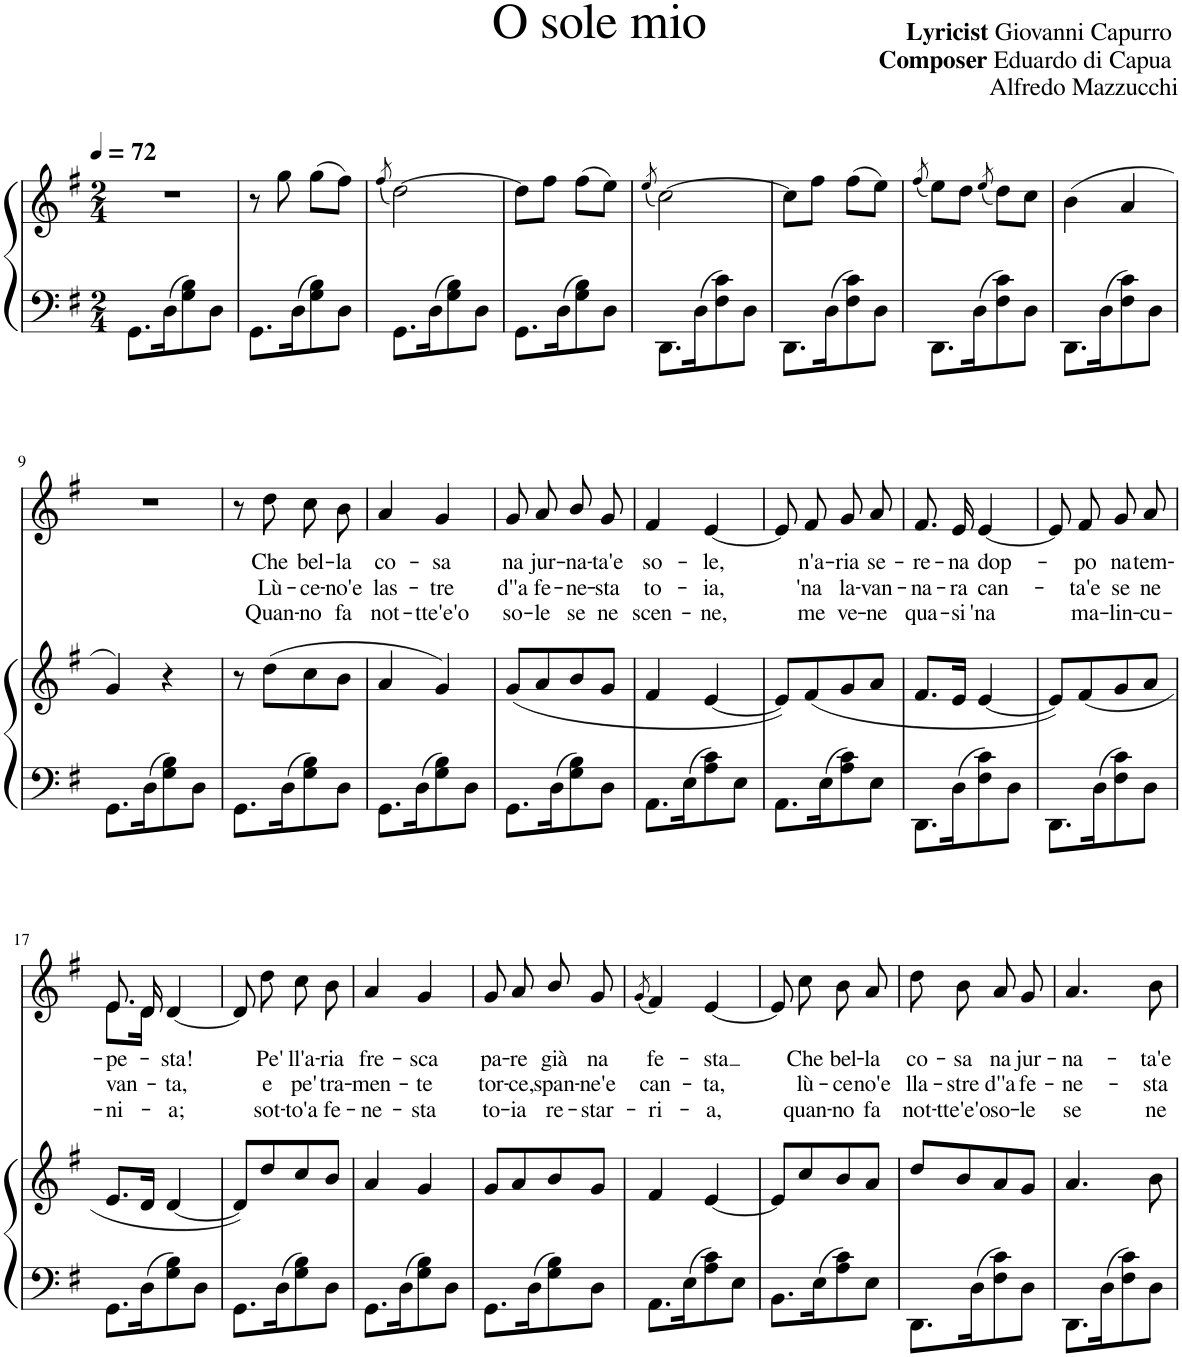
**kern	**kern	**kern	**text	**text	**text
*part2	*part2	*part1	*part1	*part1	*part1
*staff3	*staff2	*staff1	*staff1	*staff1	*staff1
*I"Piano	*	*I"Flute	*	*	*
*I'Pno	*	*I'Fl	*	*	*
*clefF4	*clefG2	*clefG2	*	*	*
*k[f#]	*k[f#]	*k[f#]	*	*	*
*M2/4	*M2/4	*M2/4	*	*	*
*MM72	*MM72	*MM72	*	*	*
=1	=1	=1	=1	=1	=1
8.GG\L	2r	2r	.	.	.
16D\K	.	.	.	.	.
8G\ 8B\	.	.	.	.	.
8D\J	.	.	.	.	.
=2	=2	=2	=2	=2	=2
8.GG\L	8r	2r	.	.	.
.	8gg\	.	.	.	.
16D\K	.	.	.	.	.
8G\ 8B\	(8gg\L	.	.	.	.
8D\J	8ff#\J)	.	.	.	.
=3	=3	=3	=3	=3	=3
.	(8qff#/	.	.	.	.
8.GG\L	[2dd\)	2r	.	.	.
16D\K	.	.	.	.	.
8G\ 8B\	.	.	.	.	.
8D\J	.	.	.	.	.
=4	=4	=4	=4	=4	=4
8.GG\L	8dd\L]	2r	.	.	.
.	8ff#\J	.	.	.	.
16D\K	.	.	.	.	.
8G\ 8B\	(8ff#\L	.	.	.	.
8D\J	8ee\J)	.	.	.	.
=5	=5	=5	=5	=5	=5
.	(8qee/	.	.	.	.
8.DD\L	[2cc\)	2r	.	.	.
16D\K	.	.	.	.	.
8F#\ 8c\	.	.	.	.	.
8D\J	.	.	.	.	.
=6	=6	=6	=6	=6	=6
8.DD\L	8cc\L]	2r	.	.	.
.	8ff#\J	.	.	.	.
16D\K	.	.	.	.	.
8F#\ 8c\	(8ff#\L	.	.	.	.
8D\J	8ee\J)	.	.	.	.
=7	=7	=7	=7	=7	=7
.	(8qff#/	.	.	.	.
8.DD\L	8ee\L)	2r	.	.	.
.	8dd\J	.	.	.	.
16D\K	.	.	.	.	.
.	(8qee/	.	.	.	.
8F#\ 8c\	8dd\L)	.	.	.	.
8D\J	8cc\J	.	.	.	.
=8	=8	=8	=8	=8	=8
8.DD\L	(4b\	2r	.	.	.
16D\K	.	.	.	.	.
8F#\ 8c\	4a/	.	.	.	.
8D\J	.	.	.	.	.
!!LO:LB:g=z
=9	=9	=9	=9	=9	=9
8.GG\L	4g/)	2r	.	.	.
16D\K	.	.	.	.	.
8G\ 8B\	4r	.	.	.	.
8D\J	.	.	.	.	.
=10	=10	=10	=10	=10	=10
8.GG\L	8r	8r	.	.	.
!	!	!	!LO:LY:b	!LO:LY:b	!LO:LY:b
.	(8dd\L	8dd\	Che	Lù-	Quan-
16D\K	.	.	.	.	.
!	!	!	!LO:LY:b	!LO:LY:b	!LO:LY:b
8G\ 8B\	8cc\	8cc\	bel-	-ce-	-no
!	!	!	!LO:LY:b	!LO:LY:b	!LO:LY:b
8D\J	8b\J	8b\	-la	-no'e	fa
=11	=11	=11	=11	=11	=11
!	!	!	!LO:LY:b	!LO:LY:b	!LO:LY:b
8.GG\L	4a/	4a/	co-	las-	not-
16D\K	.	.	.	.	.
!	!	!	!LO:LY:b	!LO:LY:b	!LO:LY:b
8G\ 8B\	4g/)	4g/	-sa	-tre	-tte'e'o
8D\J	.	.	.	.	.
=12	=12	=12	=12	=12	=12
!	!	!	!LO:LY:b	!LO:LY:b	!LO:LY:b
8.GG\L	(8g/L	8g/	na	d''a	so-
!	!	!	!LO:LY:b	!LO:LY:b	!LO:LY:b
.	8a/	8a/	jur-	fe-	-le
16D\K	.	.	.	.	.
!	!	!	!LO:LY:b	!LO:LY:b	!LO:LY:b
8G\ 8B\	8b/	8b/	-na-	-ne-	se
!	!	!	!LO:LY:b	!LO:LY:b	!LO:LY:b
8D\J	8g/J	8g/	-ta'e	-sta	ne
=13	=13	=13	=13	=13	=13
!	!	!	!LO:LY:b	!LO:LY:b	!LO:LY:b
8.AA\L	4f#/	4f#/	so-	to-	scen-
16E\K	.	.	.	.	.
!	!	!	!LO:LY:b	!LO:LY:b	!LO:LY:b
8A\ 8c\	[4e/	[4e/	-le,	-ia,	-ne,
8E\J	.	.	.	.	.
=14	=14	=14	=14	=14	=14
8.AA\L	8e/L])	8e/]	.	.	.
!	!	!	!LO:LY:b	!LO:LY:b	!LO:LY:b
.	(8f#/	8f#/	n'a-	'na	me
16E\K	.	.	.	.	.
!	!	!	!LO:LY:b	!LO:LY:b	!LO:LY:b
8A\ 8c\	8g/	8g/	-ria	la-	ve-
!	!	!	!LO:LY:b	!LO:LY:b	!LO:LY:b
8E\J	8a/J	8a/	se-	-van-	-ne
=15	=15	=15	=15	=15	=15
!	!	!	!LO:LY:b	!LO:LY:b	!LO:LY:b
8.DD\L	8.f#/L	8.f#/	-re-	-na-	qua-
!	!	!	!LO:LY:b	!LO:LY:b	!LO:LY:b
16D\K	16e/Jk	16e/	-na	-ra	-si
!	!	!	!LO:LY:b	!LO:LY:b	!LO:LY:b
8F#\ 8c\	[4e/	[4e/	dop-	can-	'na
8D\J	.	.	.	.	.
=16	=16	=16	=16	=16	=16
8.DD\L	8e/L])	8e/]	.	.	.
!	!	!	!LO:LY:b	!LO:LY:b	!LO:LY:b
.	(8f#/	8f#/	-po	-ta'e	-ma-
16D\K	.	.	.	.	.
!	!	!	!LO:LY:b	!LO:LY:b	!LO:LY:b
8F#\ 8c\	8g/	8g/	na	se	-lin-
!	!	!	!LO:LY:b	!LO:LY:b	!LO:LY:b
8D\J	8a/J	8a/	tem-	ne	-cu-
!!LO:LB:g=z
=17	=17	=17	=17	=17	=17
!	!	!	!LO:LY:b	!LO:LY:b	!LO:LY:b
*	*	*^	*	*	*
8.GG\L	8.e/L	8.e/	8.e\L	-pe-	van-	-ni-
16D\K	16d/Jk	16d/	16d\Jk	.	.	.
!	!	!	!	!LO:LY:b	!LO:LY:b	!LO:LY:b
8G\ 8B\	[4d/	[4d/	4ryy	-sta!	-ta,	-a;
8D\J	.	.	.	.	.	.
*	*	*v	*v	*	*	*
=18	=18	=18	=18	=18	=18
8.GG\L	8d/L])	8d/]	.	.	.
!	!	!	!LO:LY:b	!LO:LY:b	!LO:LY:b
.	8dd/	8dd\	Pe'	e	sot-
16D\K	.	.	.	.	.
!	!	!	!LO:LY:b	!LO:LY:b	!LO:LY:b
8G\ 8B\	8cc/	8cc\	ll'a-	pe'	-to'a
!	!	!	!LO:LY:b	!LO:LY:b	!LO:LY:b
8D\J	8b/J	8b\	-ria	tra-	fe-
=19	=19	=19	=19	=19	=19
!	!	!	!LO:LY:b	!LO:LY:b	!LO:LY:b
8.GG\L	4a/	4a/	fre-	-men-	-ne-
16D\K	.	.	.	.	.
!	!	!	!LO:LY:b	!LO:LY:b	!LO:LY:b
8G\ 8B\	4g/	4g/	-sca	-te	-sta
8D\J	.	.	.	.	.
=20	=20	=20	=20	=20	=20
!	!	!	!LO:LY:b	!LO:LY:b	!LO:LY:b
8.GG\L	8g/L	8g/	pa-	tor-	to-
!	!	!	!LO:LY:b	!LO:LY:b	!LO:LY:b
.	8a/	8a/	-re	-ce,	-ia
16D\K	.	.	.	.	.
!	!	!	!LO:LY:b	!LO:LY:b	!LO:LY:b
8G\ 8B\	8b/	8b/	già	span-	re-
!	!	!	!LO:LY:b	!LO:LY:b	!LO:LY:b
8D\J	8g/J	8g/	na	-ne'e	-star-
=21	=21	=21	=21	=21	=21
.	.	(8qg/	.	.	.
!	!	!	!LO:LY:b	!LO:LY:b	!LO:LY:b
8.AA\L	4f#/	4f#/)	fe-	can-	-ri-
16E\K	.	.	.	.	.
!	!	!	!LO:LY:b	!LO:LY:b	!LO:LY:b
8A\ 8c\	[4e/	[4e/	-sta	-ta,	-a,
8E\J	.	.	.	.	.
=22	=22	=22	=22	=22	=22
8.BB\L	8e/L]	8e/]	.	.	.
!	!	!	!LO:LY:b	!LO:LY:b	!LO:LY:b
.	8cc/	8cc\	Che	lù-	quan-
16E\K	.	.	.	.	.
!	!	!	!LO:LY:b	!LO:LY:b	!LO:LY:b
8A\ 8c\	8b/	8b\	bel-	-ce	-no
!	!	!	!LO:LY:b	!LO:LY:b	!LO:LY:b
8E\J	8a/J	8a/	-la	no'e	fa
=23	=23	=23	=23	=23	=23
!	!	!	!LO:LY:b	!LO:LY:b	!LO:LY:b
8.DD\L	8dd/L	8dd\	co-	lla-	not-
!	!	!	!LO:LY:b	!LO:LY:b	!LO:LY:b
.	8b/	8b\	-sa	-stre	-tte'e'o
16D\K	.	.	.	.	.
!	!	!	!LO:LY:b	!LO:LY:b	!LO:LY:b
8F#\ 8c\	8a/	8a/	na	d''a	so-
!	!	!	!LO:LY:b	!LO:LY:b	!LO:LY:b
8D\J	8g/J	8g/	jur-	fe-	-le
=24	=24	=24	=24	=24	=24
!	!	!	!LO:LY:b	!LO:LY:b	!LO:LY:b
8.DD\L	4.a/	4.a/	-na-	-ne-	se
16D\K	.	.	.	.	.
8F#\ 8c\	.	.	.	.	.
!	!	!	!LO:LY:b	!LO:LY:b	!LO:LY:b
8D\J	8b\	8b\	-ta'e	-sta	ne
=	=	=	=	=	=
*-	*-	*-	*-	*-	*-
